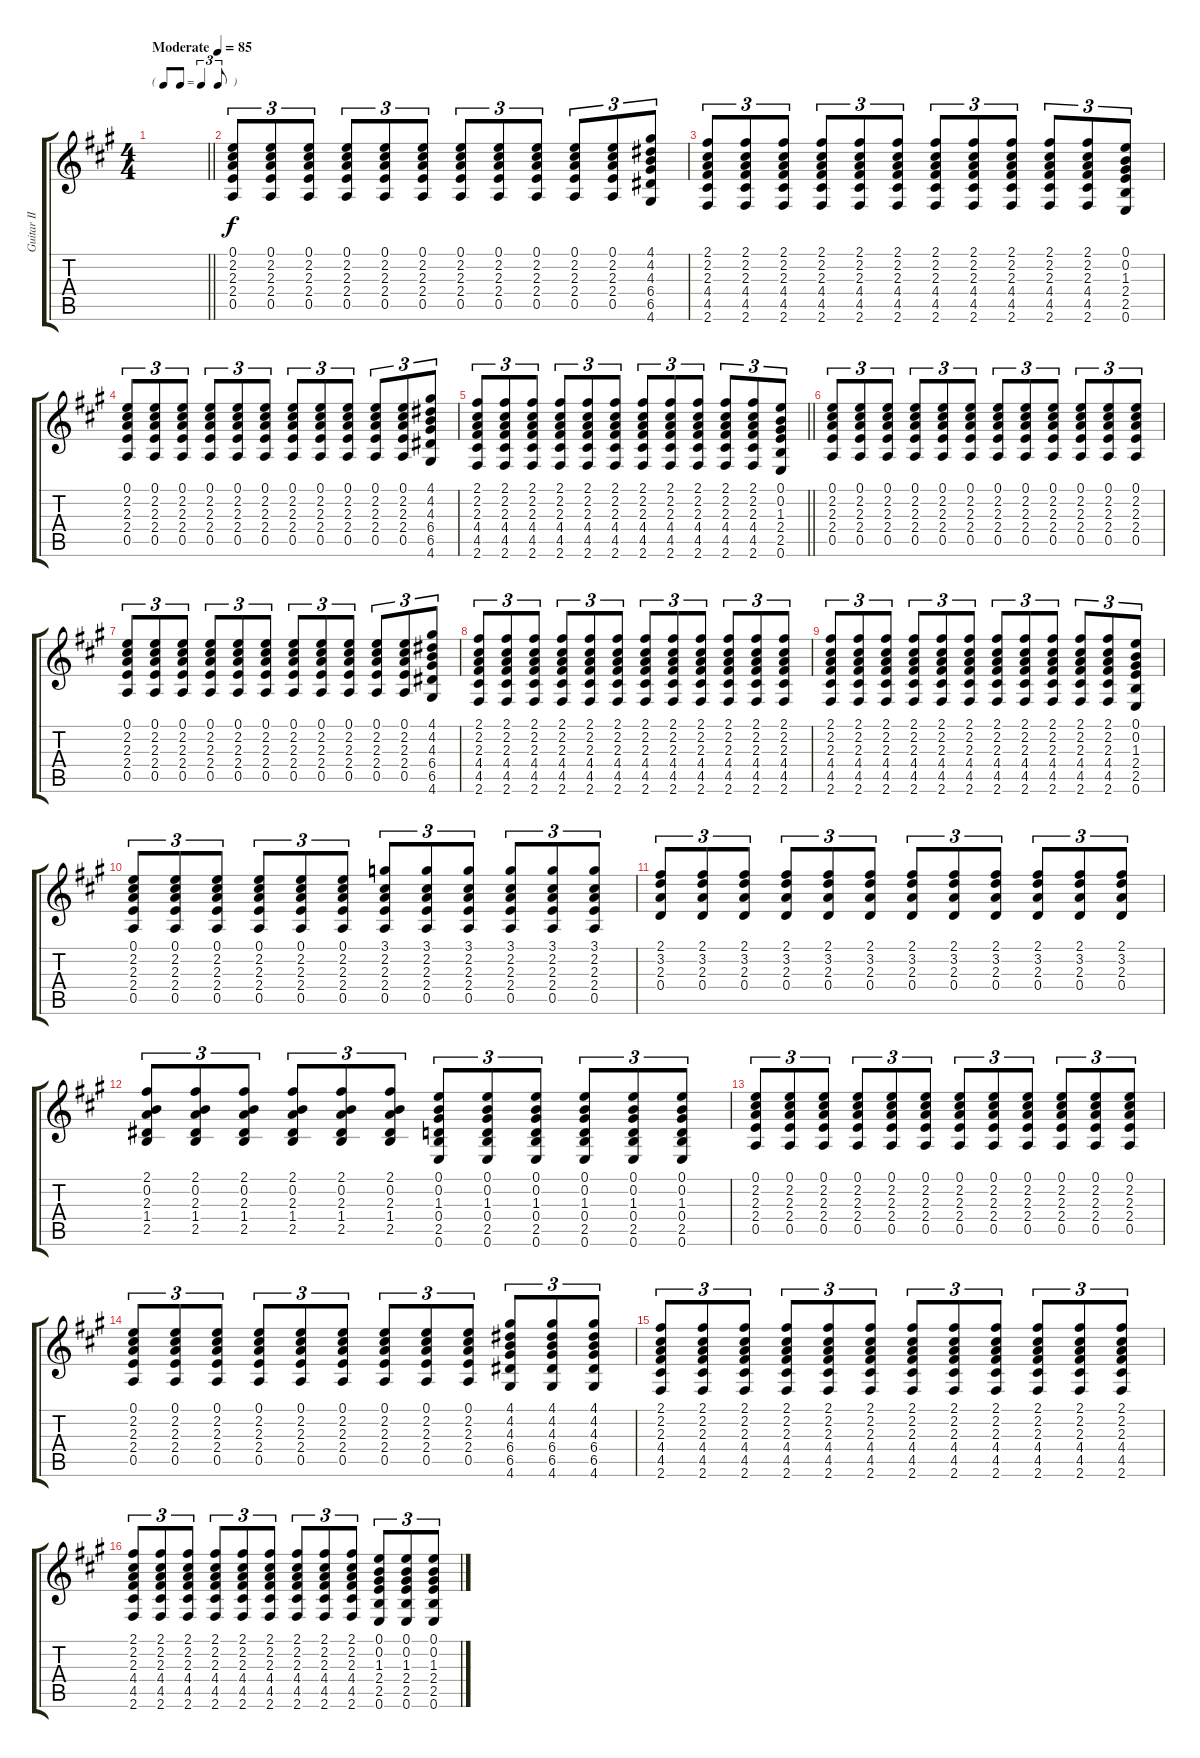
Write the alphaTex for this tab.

\track ("Guitar II" "Guitar II") {instrument electricguitarjazz}
\staff {score tabs}
\tuning (E4 B3 G3 D3 A2 E2) {hide}
\ts (4 4)
\tf triplet8th
\tempo (85 "Moderate")
\clef g2
\barLineRight lightlight
\ks a
|
(0.1 2.2 2.3 2.4 0.5).8{tu (3 2)} (0.1 2.2 2.3 2.4 0.5).8{tu (3 2)} (0.1 2.2 2.3 2.4 0.5).8{tu (3 2)} (0.1 2.2 2.3 2.4 0.5).8{tu (3 2)} (0.1 2.2 2.3 2.4 0.5).8{tu (3 2)} (0.1 2.2 2.3 2.4 0.5).8{tu (3 2)} (0.1 2.2 2.3 2.4 0.5).8{tu (3 2)} (0.1 2.2 2.3 2.4 0.5).8{tu (3 2)} (0.1 2.2 2.3 2.4 0.5).8{tu (3 2)} (0.1 2.2 2.3 2.4 0.5).8{tu (3 2)} (0.1 2.2 2.3 2.4 0.5).8{tu (3 2)} (4.1 4.2 4.3 6.4 6.5 4.6).8{tu (3 2)} |
(2.1 2.2 2.3 4.4 4.5 2.6).8{tu (3 2)} (2.1 2.2 2.3 4.4 4.5 2.6).8{tu (3 2)} (2.1 2.2 2.3 4.4 4.5 2.6).8{tu (3 2)} (2.1 2.2 2.3 4.4 4.5 2.6).8{tu (3 2)} (2.1 2.2 2.3 4.4 4.5 2.6).8{tu (3 2)} (2.1 2.2 2.3 4.4 4.5 2.6).8{tu (3 2)} (2.1 2.2 2.3 4.4 4.5 2.6).8{tu (3 2)} (2.1 2.2 2.3 4.4 4.5 2.6).8{tu (3 2)} (2.1 2.2 2.3 4.4 4.5 2.6).8{tu (3 2)} (2.1 2.2 2.3 4.4 4.5 2.6).8{tu (3 2)} (2.1 2.2 2.3 4.4 4.5 2.6).8{tu (3 2)} (0.1 0.2 1.3 2.4 2.5 0.6).8{tu (3 2)} |
(0.1 2.2 2.3 2.4 0.5).8{tu (3 2)} (0.1 2.2 2.3 2.4 0.5).8{tu (3 2)} (0.1 2.2 2.3 2.4 0.5).8{tu (3 2)} (0.1 2.2 2.3 2.4 0.5).8{tu (3 2)} (0.1 2.2 2.3 2.4 0.5).8{tu (3 2)} (0.1 2.2 2.3 2.4 0.5).8{tu (3 2)} (0.1 2.2 2.3 2.4 0.5).8{tu (3 2)} (0.1 2.2 2.3 2.4 0.5).8{tu (3 2)} (0.1 2.2 2.3 2.4 0.5).8{tu (3 2)} (0.1 2.2 2.3 2.4 0.5).8{tu (3 2)} (0.1 2.2 2.3 2.4 0.5).8{tu (3 2)} (4.1 4.2 4.3 6.4 6.5 4.6).8{tu (3 2)} |
\barLineRight lightlight
(2.1 2.2 2.3 4.4 4.5 2.6).8{tu (3 2)} (2.1 2.2 2.3 4.4 4.5 2.6).8{tu (3 2)} (2.1 2.2 2.3 4.4 4.5 2.6).8{tu (3 2)} (2.1 2.2 2.3 4.4 4.5 2.6).8{tu (3 2)} (2.1 2.2 2.3 4.4 4.5 2.6).8{tu (3 2)} (2.1 2.2 2.3 4.4 4.5 2.6).8{tu (3 2)} (2.1 2.2 2.3 4.4 4.5 2.6).8{tu (3 2)} (2.1 2.2 2.3 4.4 4.5 2.6).8{tu (3 2)} (2.1 2.2 2.3 4.4 4.5 2.6).8{tu (3 2)} (2.1 2.2 2.3 4.4 4.5 2.6).8{tu (3 2)} (2.1 2.2 2.3 4.4 4.5 2.6).8{tu (3 2)} (0.1 0.2 1.3 2.4 2.5 0.6).8{tu (3 2)} |
(0.1 2.2 2.3 2.4 0.5).8{tu (3 2)} (0.1 2.2 2.3 2.4 0.5).8{tu (3 2)} (0.1 2.2 2.3 2.4 0.5).8{tu (3 2)} (0.1 2.2 2.3 2.4 0.5).8{tu (3 2)} (0.1 2.2 2.3 2.4 0.5).8{tu (3 2)} (0.1 2.2 2.3 2.4 0.5).8{tu (3 2)} (0.1 2.2 2.3 2.4 0.5).8{tu (3 2)} (0.1 2.2 2.3 2.4 0.5).8{tu (3 2)} (0.1 2.2 2.3 2.4 0.5).8{tu (3 2)} (0.1 2.2 2.3 2.4 0.5).8{tu (3 2)} (0.1 2.2 2.3 2.4 0.5).8{tu (3 2)} (0.1 2.2 2.3 2.4 0.5).8{tu (3 2)} |
(0.1 2.2 2.3 2.4 0.5).8{tu (3 2)} (0.1 2.2 2.3 2.4 0.5).8{tu (3 2)} (0.1 2.2 2.3 2.4 0.5).8{tu (3 2)} (0.1 2.2 2.3 2.4 0.5).8{tu (3 2)} (0.1 2.2 2.3 2.4 0.5).8{tu (3 2)} (0.1 2.2 2.3 2.4 0.5).8{tu (3 2)} (0.1 2.2 2.3 2.4 0.5).8{tu (3 2)} (0.1 2.2 2.3 2.4 0.5).8{tu (3 2)} (0.1 2.2 2.3 2.4 0.5).8{tu (3 2)} (0.1 2.2 2.3 2.4 0.5).8{tu (3 2)} (0.1 2.2 2.3 2.4 0.5).8{tu (3 2)} (4.1 4.2 4.3 6.4 6.5 4.6).8{tu (3 2)} |
(2.1 2.2 2.3 4.4 4.5 2.6).8{tu (3 2)} (2.1 2.2 2.3 4.4 4.5 2.6).8{tu (3 2)} (2.1 2.2 2.3 4.4 4.5 2.6).8{tu (3 2)} (2.1 2.2 2.3 4.4 4.5 2.6).8{tu (3 2)} (2.1 2.2 2.3 4.4 4.5 2.6).8{tu (3 2)} (2.1 2.2 2.3 4.4 4.5 2.6).8{tu (3 2)} (2.1 2.2 2.3 4.4 4.5 2.6).8{tu (3 2)} (2.1 2.2 2.3 4.4 4.5 2.6).8{tu (3 2)} (2.1 2.2 2.3 4.4 4.5 2.6).8{tu (3 2)} (2.1 2.2 2.3 4.4 4.5 2.6).8{tu (3 2)} (2.1 2.2 2.3 4.4 4.5 2.6).8{tu (3 2)} (2.1 2.2 2.3 4.4 4.5 2.6).8{tu (3 2)} |
(2.1 2.2 2.3 4.4 4.5 2.6).8{tu (3 2)} (2.1 2.2 2.3 4.4 4.5 2.6).8{tu (3 2)} (2.1 2.2 2.3 4.4 4.5 2.6).8{tu (3 2)} (2.1 2.2 2.3 4.4 4.5 2.6).8{tu (3 2)} (2.1 2.2 2.3 4.4 4.5 2.6).8{tu (3 2)} (2.1 2.2 2.3 4.4 4.5 2.6).8{tu (3 2)} (2.1 2.2 2.3 4.4 4.5 2.6).8{tu (3 2)} (2.1 2.2 2.3 4.4 4.5 2.6).8{tu (3 2)} (2.1 2.2 2.3 4.4 4.5 2.6).8{tu (3 2)} (2.1 2.2 2.3 4.4 4.5 2.6).8{tu (3 2)} (2.1 2.2 2.3 4.4 4.5 2.6).8{tu (3 2)} (0.1 0.2 1.3 2.4 2.5 0.6).8{tu (3 2)} |
(0.1 2.2 2.3 2.4 0.5).8{tu (3 2)} (0.1 2.2 2.3 2.4 0.5).8{tu (3 2)} (0.1 2.2 2.3 2.4 0.5).8{tu (3 2)} (0.1 2.2 2.3 2.4 0.5).8{tu (3 2)} (0.1 2.2 2.3 2.4 0.5).8{tu (3 2)} (0.1 2.2 2.3 2.4 0.5).8{tu (3 2)} (3.1 2.2 2.3 2.4 0.5).8{tu (3 2)} (3.1 2.2 2.3 2.4 0.5).8{tu (3 2)} (3.1 2.2 2.3 2.4 0.5).8{tu (3 2)} (3.1 2.2 2.3 2.4 0.5).8{tu (3 2)} (3.1 2.2 2.3 2.4 0.5).8{tu (3 2)} (3.1 2.2 2.3 2.4 0.5).8{tu (3 2)} |
(2.1 3.2 2.3 0.4).8{tu (3 2)} (2.1 3.2 2.3 0.4).8{tu (3 2)} (2.1 3.2 2.3 0.4).8{tu (3 2)} (2.1 3.2 2.3 0.4).8{tu (3 2)} (2.1 3.2 2.3 0.4).8{tu (3 2)} (2.1 3.2 2.3 0.4).8{tu (3 2)} (2.1 3.2 2.3 0.4).8{tu (3 2)} (2.1 3.2 2.3 0.4).8{tu (3 2)} (2.1 3.2 2.3 0.4).8{tu (3 2)} (2.1 3.2 2.3 0.4).8{tu (3 2)} (2.1 3.2 2.3 0.4).8{tu (3 2)} (2.1 3.2 2.3 0.4).8{tu (3 2)} |
(2.1 0.2 2.3 1.4 2.5).8{tu (3 2)} (2.1 0.2 2.3 1.4 2.5).8{tu (3 2)} (2.1 0.2 2.3 1.4 2.5).8{tu (3 2)} (2.1 0.2 2.3 1.4 2.5).8{tu (3 2)} (2.1 0.2 2.3 1.4 2.5).8{tu (3 2)} (2.1 0.2 2.3 1.4 2.5).8{tu (3 2)} (0.1 0.2 1.3 0.4 2.5 0.6).8{tu (3 2)} (0.1 0.2 1.3 0.4 2.5 0.6).8{tu (3 2)} (0.1 0.2 1.3 0.4 2.5 0.6).8{tu (3 2)} (0.1 0.2 1.3 0.4 2.5 0.6).8{tu (3 2)} (0.1 0.2 1.3 0.4 2.5 0.6).8{tu (3 2)} (0.1 0.2 1.3 0.4 2.5 0.6).8{tu (3 2)} |
(0.1 2.2 2.3 2.4 0.5).8{tu (3 2)} (0.1 2.2 2.3 2.4 0.5).8{tu (3 2)} (0.1 2.2 2.3 2.4 0.5).8{tu (3 2)} (0.1 2.2 2.3 2.4 0.5).8{tu (3 2)} (0.1 2.2 2.3 2.4 0.5).8{tu (3 2)} (0.1 2.2 2.3 2.4 0.5).8{tu (3 2)} (0.1 2.2 2.3 2.4 0.5).8{tu (3 2)} (0.1 2.2 2.3 2.4 0.5).8{tu (3 2)} (0.1 2.2 2.3 2.4 0.5).8{tu (3 2)} (0.1 2.2 2.3 2.4 0.5).8{tu (3 2)} (0.1 2.2 2.3 2.4 0.5).8{tu (3 2)} (0.1 2.2 2.3 2.4 0.5).8{tu (3 2)} |
(0.1 2.2 2.3 2.4 0.5).8{tu (3 2)} (0.1 2.2 2.3 2.4 0.5).8{tu (3 2)} (0.1 2.2 2.3 2.4 0.5).8{tu (3 2)} (0.1 2.2 2.3 2.4 0.5).8{tu (3 2)} (0.1 2.2 2.3 2.4 0.5).8{tu (3 2)} (0.1 2.2 2.3 2.4 0.5).8{tu (3 2)} (0.1 2.2 2.3 2.4 0.5).8{tu (3 2)} (0.1 2.2 2.3 2.4 0.5).8{tu (3 2)} (0.1 2.2 2.3 2.4 0.5).8{tu (3 2)} (4.1 4.2 4.3 6.4 6.5 4.6).8{tu (3 2)} (4.1 4.2 4.3 6.4 6.5 4.6).8{tu (3 2)} (4.1 4.2 4.3 6.4 6.5 4.6).8{tu (3 2)} |
(2.1 2.2 2.3 4.4 4.5 2.6).8{tu (3 2)} (2.1 2.2 2.3 4.4 4.5 2.6).8{tu (3 2)} (2.1 2.2 2.3 4.4 4.5 2.6).8{tu (3 2)} (2.1 2.2 2.3 4.4 4.5 2.6).8{tu (3 2)} (2.1 2.2 2.3 4.4 4.5 2.6).8{tu (3 2)} (2.1 2.2 2.3 4.4 4.5 2.6).8{tu (3 2)} (2.1 2.2 2.3 4.4 4.5 2.6).8{tu (3 2)} (2.1 2.2 2.3 4.4 4.5 2.6).8{tu (3 2)} (2.1 2.2 2.3 4.4 4.5 2.6).8{tu (3 2)} (2.1 2.2 2.3 4.4 4.5 2.6).8{tu (3 2)} (2.1 2.2 2.3 4.4 4.5 2.6).8{tu (3 2)} (2.1 2.2 2.3 4.4 4.5 2.6).8{tu (3 2)} |
(2.1 2.2 2.3 4.4 4.5 2.6).8{tu (3 2)} (2.1 2.2 2.3 4.4 4.5 2.6).8{tu (3 2)} (2.1 2.2 2.3 4.4 4.5 2.6).8{tu (3 2)} (2.1 2.2 2.3 4.4 4.5 2.6).8{tu (3 2)} (2.1 2.2 2.3 4.4 4.5 2.6).8{tu (3 2)} (2.1 2.2 2.3 4.4 4.5 2.6).8{tu (3 2)} (2.1 2.2 2.3 4.4 4.5 2.6).8{tu (3 2)} (2.1 2.2 2.3 4.4 4.5 2.6).8{tu (3 2)} (2.1 2.2 2.3 4.4 4.5 2.6).8{tu (3 2)} (0.1 0.2 1.3 2.4 2.5 0.6).8{tu (3 2)} (0.1 0.2 1.3 2.4 2.5 0.6).8{tu (3 2)} (0.1 0.2 1.3 2.4 2.5 0.6).8{tu (3 2)}
